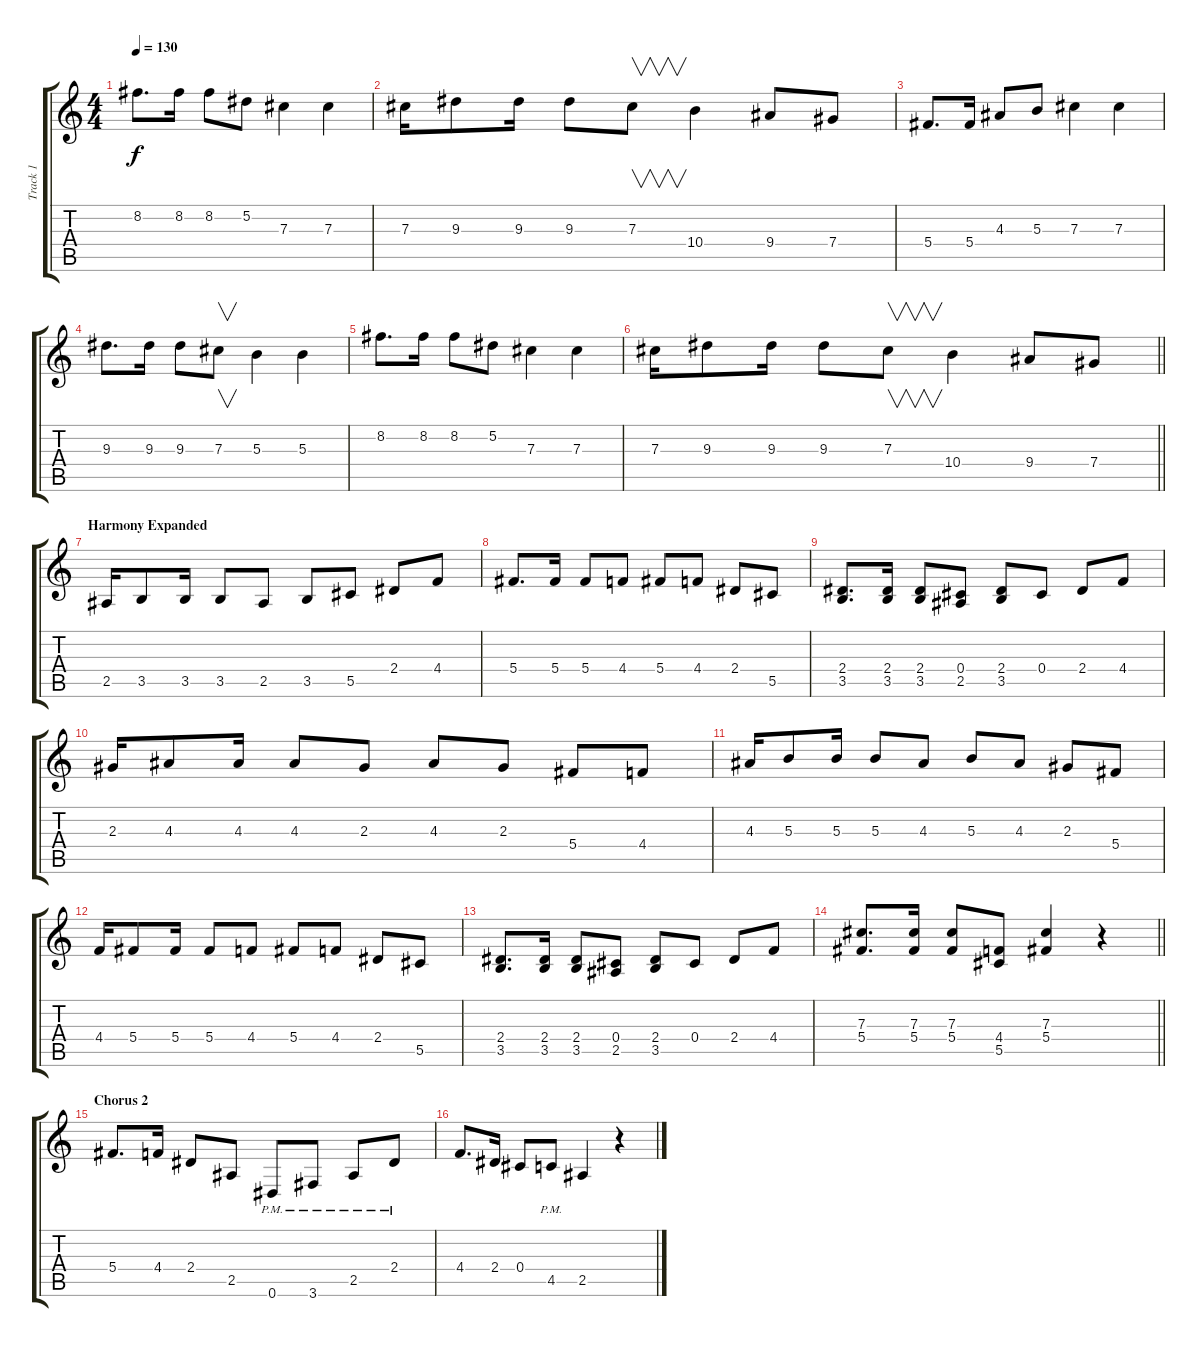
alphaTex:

\track ("Track 1" "Track 1") {instrument distortionguitar}
\staff {score tabs}
\tuning (Eb4 Bb3 Gb3 Db3 Ab2 Eb2) {hide}
\ts (4 4)
\tempo 130
\clef g2
\ks c
8.2.8{d dy f} 8.2.16 8.2.8 5.2.8 7.3.4 7.3.4 |
7.3.16 9.3.8 9.3.16 9.3.8 7.3.8{v} 10.4.4 9.4.8 7.4.8 |
5.4.8{d} 5.4.16 4.3.8 5.3.8 7.3.4 7.3.4 |
9.3.8{d} 9.3.16 9.3.8 7.3.8{v} 5.3.4 5.3.4 |
8.2.8{d} 8.2.16 8.2.8 5.2.8 7.3.4 7.3.4 |
\barLineRight lightlight
7.3.16 9.3.8 9.3.16 9.3.8 7.3.8{v} 10.4.4 9.4.8 7.4.8 |
\section ("" "Harmony Expanded")
2.5.16 3.5.8 3.5.16 3.5.8 2.5.8 3.5.8 5.5.8 2.4.8 4.4.8 |
5.4.8{d} 5.4.16 5.4.8 4.4.8 5.4.8 4.4.8 2.4.8 5.5.8 |
(2.4 3.5).8{d} (2.4 3.5).16 (2.4 3.5).8 (0.4 2.5).8 (2.4 3.5).8 0.4.8 2.4.8 4.4.8 |
2.3.16 4.3.8 4.3.16 4.3.8 2.3.8 4.3.8 2.3.8 5.4.8 4.4.8 |
4.3.16 5.3.8 5.3.16 5.3.8 4.3.8 5.3.8 4.3.8 2.3.8 5.4.8 |
4.4.16 5.4.8 5.4.16 5.4.8 4.4.8 5.4.8 4.4.8 2.4.8 5.5.8 |
(2.4 3.5).8{d} (2.4 3.5).16 (2.4 3.5).8 (0.4 2.5).8 (2.4 3.5).8 0.4.8 2.4.8 4.4.8 |
\barLineRight lightlight
(7.3 5.4).8{d} (7.3 5.4).16 (7.3 5.4).8 (4.4 5.5).8 (7.3 5.4).4 r.4 |
\section ("" "Chorus 2")
5.4.8{d} 4.4.16 2.4.8 2.5.8 0.6{pm}.8 3.6{pm}.8 2.5{pm}.8 2.4{pm}.8 |
4.4.8{d} 2.4.16 0.4.8 4.5{pm}.8 2.5.4 r.4
